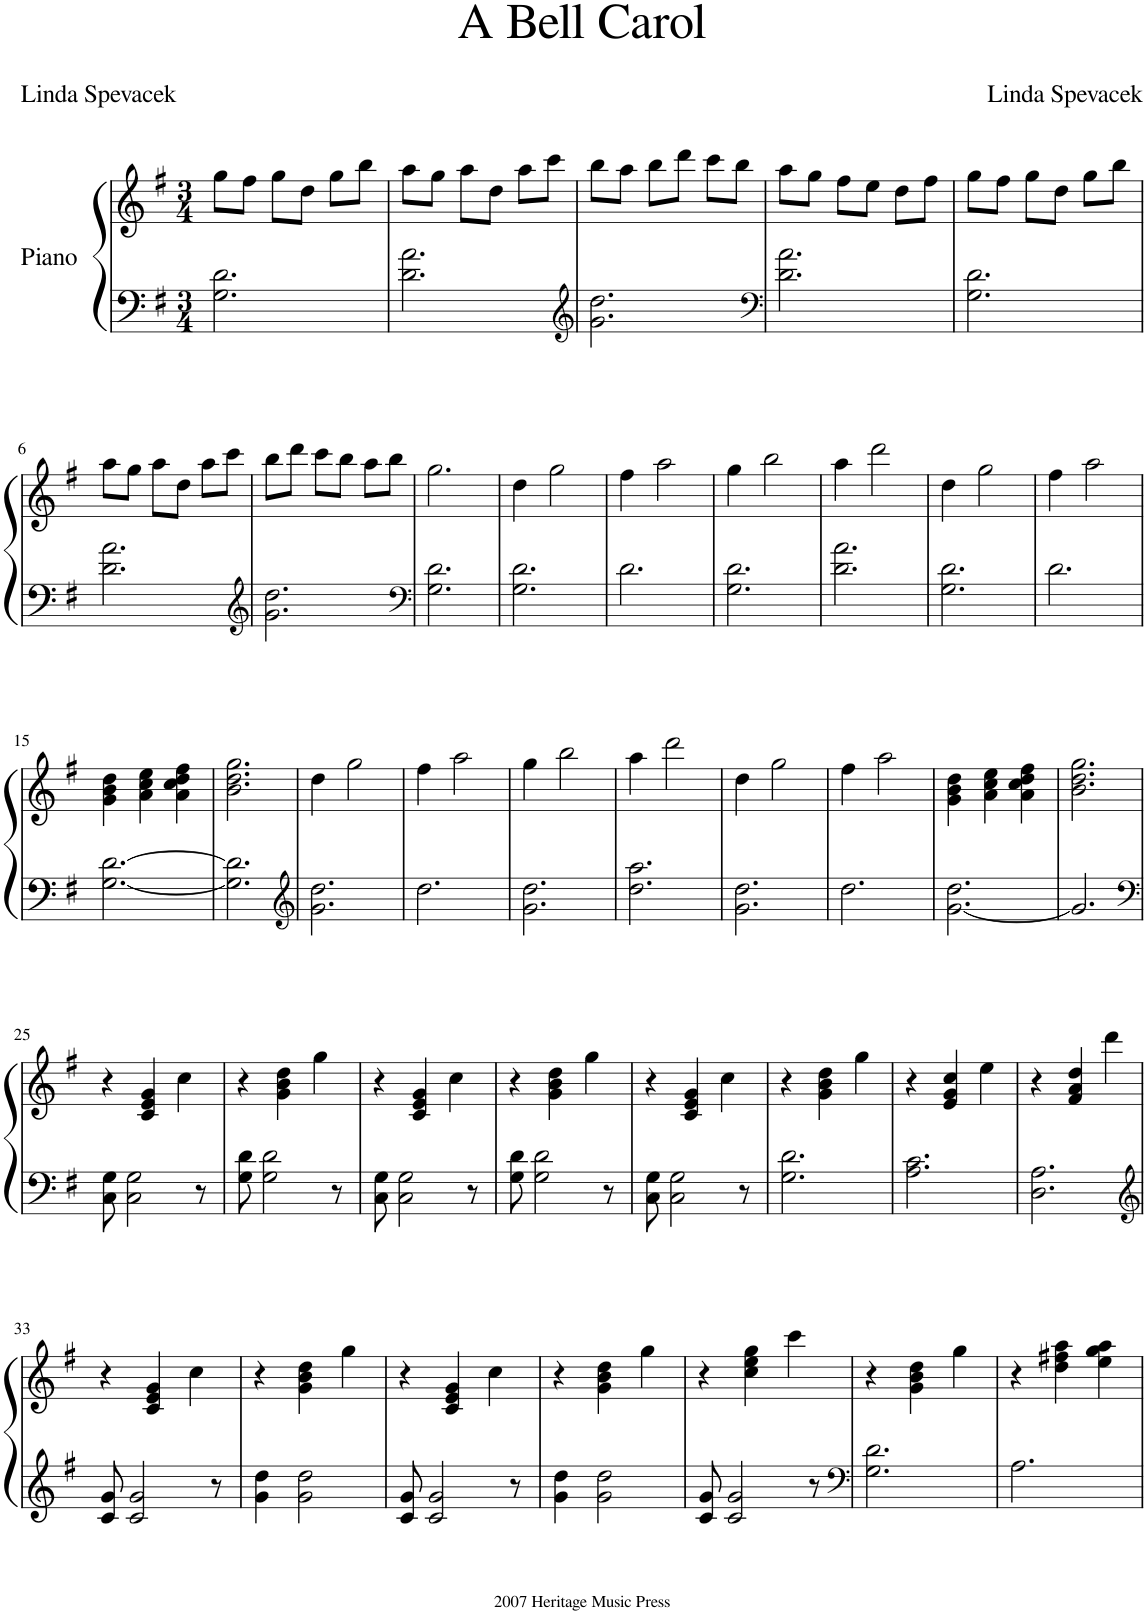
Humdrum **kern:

**kern	**kern
*part1	*part1
*staff2	*staff1
*I"Piano	*
*I'Pno	*
*clefF4	*clefG2
*k[f#]	*k[f#]
*M3/4	*M3/4
=1	=1
2.G\ 2.d\	8gg\L
.	8ff#\J
.	8gg\L
.	8dd\J
.	8gg\L
.	8bb\J
=2	=2
2.d\ 2.a\	8aa\L
.	8gg\J
.	8aa\L
.	8dd\J
.	8aa\L
.	8ccc\J
=3	=3
*clefG2	*
2.g\ 2.dd\	8bb\L
.	8aa\J
.	8bb\L
.	8ddd\J
.	8ccc\L
.	8bb\J
=4	=4
*clefF4	*
2.d\ 2.a\	8aa\L
.	8gg\J
.	8ff#\L
.	8ee\J
.	8dd\L
.	8ff#\J
=5	=5
2.G\ 2.d\	8gg\L
.	8ff#\J
.	8gg\L
.	8dd\J
.	8gg\L
.	8bb\J
!!LO:LB:g=z
=6	=6
2.d\ 2.a\	8aa\L
.	8gg\J
.	8aa\L
.	8dd\J
.	8aa\L
.	8ccc\J
=7	=7
*clefG2	*
2.g\ 2.dd\	8bb\L
.	8ddd\J
.	8ccc\L
.	8bb\J
.	8aa\L
.	8bb\J
=8	=8
*clefF4	*
2.G\ 2.d\	2.gg\
=9	=9
2.G\ 2.d\	4dd\
.	2gg\
=10	=10
2.d\	4ff#\
.	2aa\
=11	=11
2.G\ 2.d\	4gg\
.	2bb\
=12	=12
2.d\ 2.a\	4aa\
.	2ddd\
=13	=13
2.G\ 2.d\	4dd\
.	2gg\
=14	=14
2.d\	4ff#\
.	2aa\
!!LO:LB:g=z
=15	=15
[2.G\ [2.d\	4g\ 4b\ 4dd\
.	4a\ 4cc\ 4ee\
.	4a\ 4cc\ 4dd\ 4ff#\
=16	=16
2.G\] 2.d\]	2.b\ 2.dd\ 2.gg\
=17	=17
*clefG2	*
2.g\ 2.dd\	4dd\
.	2gg\
=18	=18
2.dd\	4ff#\
.	2aa\
=19	=19
2.g\ 2.dd\	4gg\
.	2bb\
=20	=20
2.dd\ 2.aa\	4aa\
.	2ddd\
=21	=21
2.g\ 2.dd\	4dd\
.	2gg\
=22	=22
2.dd\	4ff#\
.	2aa\
=23	=23
[2.g\ 2.dd\	4g\ 4b\ 4dd\
.	4a\ 4cc\ 4ee\
.	4a\ 4cc\ 4dd\ 4ff#\
=24	=24
2.g/]	2.b\ 2.dd\ 2.gg\
!!LO:LB:g=z
=25	=25
*clefF4	*
8C\ 8G\	4r
2C\ 2G\	.
.	4c/ 4e/ 4g/
.	4cc\
8r	.
=26	=26
8G\ 8d\	4r
2G\ 2d\	.
.	4g\ 4b\ 4dd\
.	4gg\
8r	.
=27	=27
8C\ 8G\	4r
2C\ 2G\	.
.	4c/ 4e/ 4g/
.	4cc\
8r	.
=28	=28
8G\ 8d\	4r
2G\ 2d\	.
.	4g\ 4b\ 4dd\
.	4gg\
8r	.
=29	=29
8C\ 8G\	4r
2C\ 2G\	.
.	4c/ 4e/ 4g/
.	4cc\
8r	.
=30	=30
2.G\ 2.d\	4r
.	4g\ 4b\ 4dd\
.	4gg\
=31	=31
2.A\ 2.c\	4r
.	4e/ 4g/ 4cc/
.	4ee\
=32	=32
2.D\ 2.A\	4r
.	4f#/ 4a/ 4dd/
.	4ddd\
!!LO:LB:g=z
=33	=33
*clefG2	*
8c/ 8g/	4r
2c/ 2g/	.
.	4c/ 4e/ 4g/
.	4cc\
8r	.
=34	=34
4g\ 4dd\	4r
2g\ 2dd\	4g\ 4b\ 4dd\
.	4gg\
=35	=35
8c/ 8g/	4r
2c/ 2g/	.
.	4c/ 4e/ 4g/
.	4cc\
8r	.
=36	=36
4g\ 4dd\	4r
2g\ 2dd\	4g\ 4b\ 4dd\
.	4gg\
=37	=37
8c/ 8g/	4r
2c/ 2g/	.
.	4cc\ 4ee\ 4gg\
.	4ccc\
8r	.
=38	=38
*clefF4	*
2.G\ 2.d\	4r
.	4g\ 4b\ 4dd\
.	4gg\
=39	=39
2.A\	4r
.	4dd\ 4ff#X\ 4aa\
.	4ee\ 4gg\ 4aa\
=	=
*-	*-
